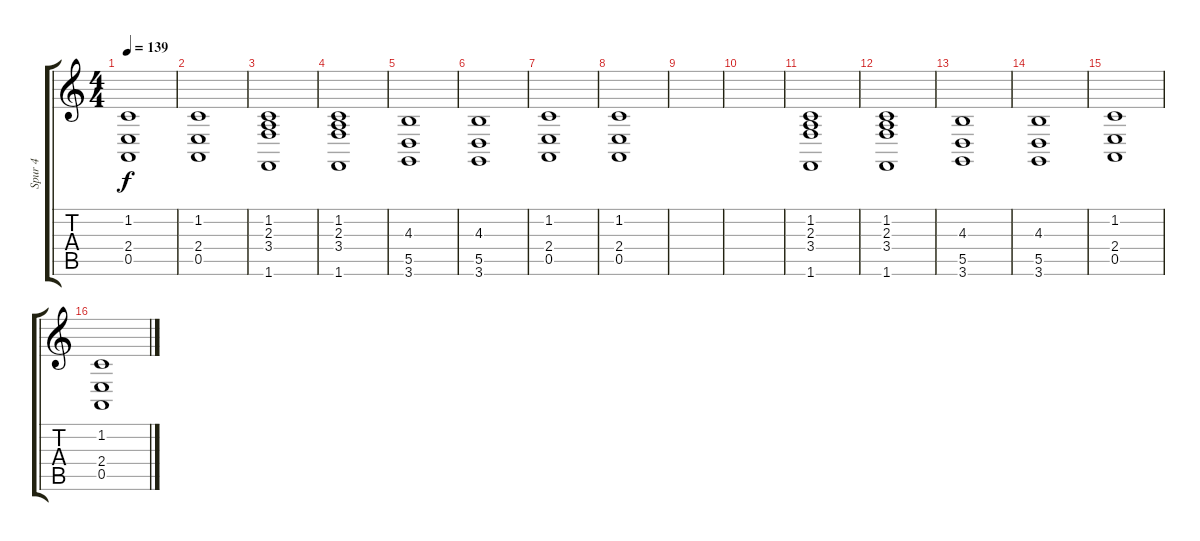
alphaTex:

\track ("Spur 4" "Spur 4") {instrument lead8bassandlead}
\staff {score tabs}
\tuning (E4 B3 G3 D3 A2 E2) {hide}
\ts (4 4)
\tempo 139
\clef g2
\ks c
(1.2 2.4 0.5).1{dy f} |
(1.2 2.4 0.5).1 |
(1.2 2.3 3.4 1.6).1 |
(1.2 2.3 3.4 1.6).1 |
(4.3 5.5 3.6).1 |
(4.3 5.5 3.6).1 |
(1.2 2.4 0.5).1 |
(1.2 2.4 0.5).1 |
|
|
(1.2 2.3 3.4 1.6).1 |
(1.2 2.3 3.4 1.6).1 |
(4.3 5.5 3.6).1 |
(4.3 5.5 3.6).1 |
(1.2 2.4 0.5).1 |
(1.2 2.4 0.5).1
